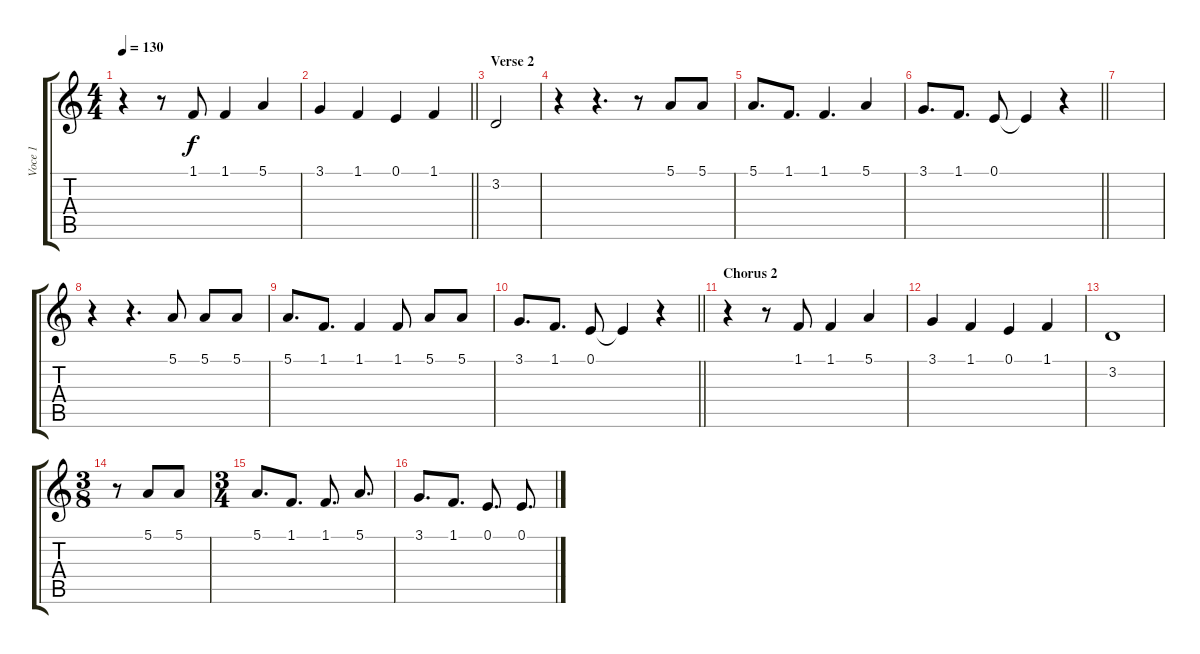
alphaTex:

\track ("Voce 1" "Voce 1") {instrument lead6voice}
\staff {score tabs}
\tuning (E4 B3 G3 D3 A2 E2) {hide}
\ts (4 4)
\tempo 130
\clef g2
\ks c
r.4{dy f} r.8 1.1.8 1.1.4 5.1.4 |
\barLineRight lightlight
3.1.4 1.1.4 0.1.4 1.1.4 |
\section ("" "Verse 2")
3.2.2 |
r.4 r.4{d} r.8 5.1.8 5.1.8 |
5.1.8{d} 1.1.8{d} 1.1.4{d} 5.1.4 |
\barLineRight lightlight
3.1.8{d} 1.1.8{d} 0.1.8 0.1{t}.4 r.4 |
|
r.4 r.4{d} 5.1.8 5.1.8 5.1.8 |
5.1.8{d} 1.1.8{d} 1.1.4 1.1.8 5.1.8 5.1.8 |
\barLineRight lightlight
3.1.8{d} 1.1.8{d} 0.1.8 0.1{t}.4 r.4 |
\section ("" "Chorus 2")
r.4 r.8 1.1.8 1.1.4 5.1.4 |
3.1.4 1.1.4 0.1.4 1.1.4 |
3.2.1 |
\ts (3 8)
r.8 5.1.8 5.1.8 |
\ts (3 4)
5.1.8{d} 1.1.8{d} 1.1.8{d} 5.1.8{d} |
3.1.8{d} 1.1.8{d} 0.1.8{d} 0.1.8{d}
